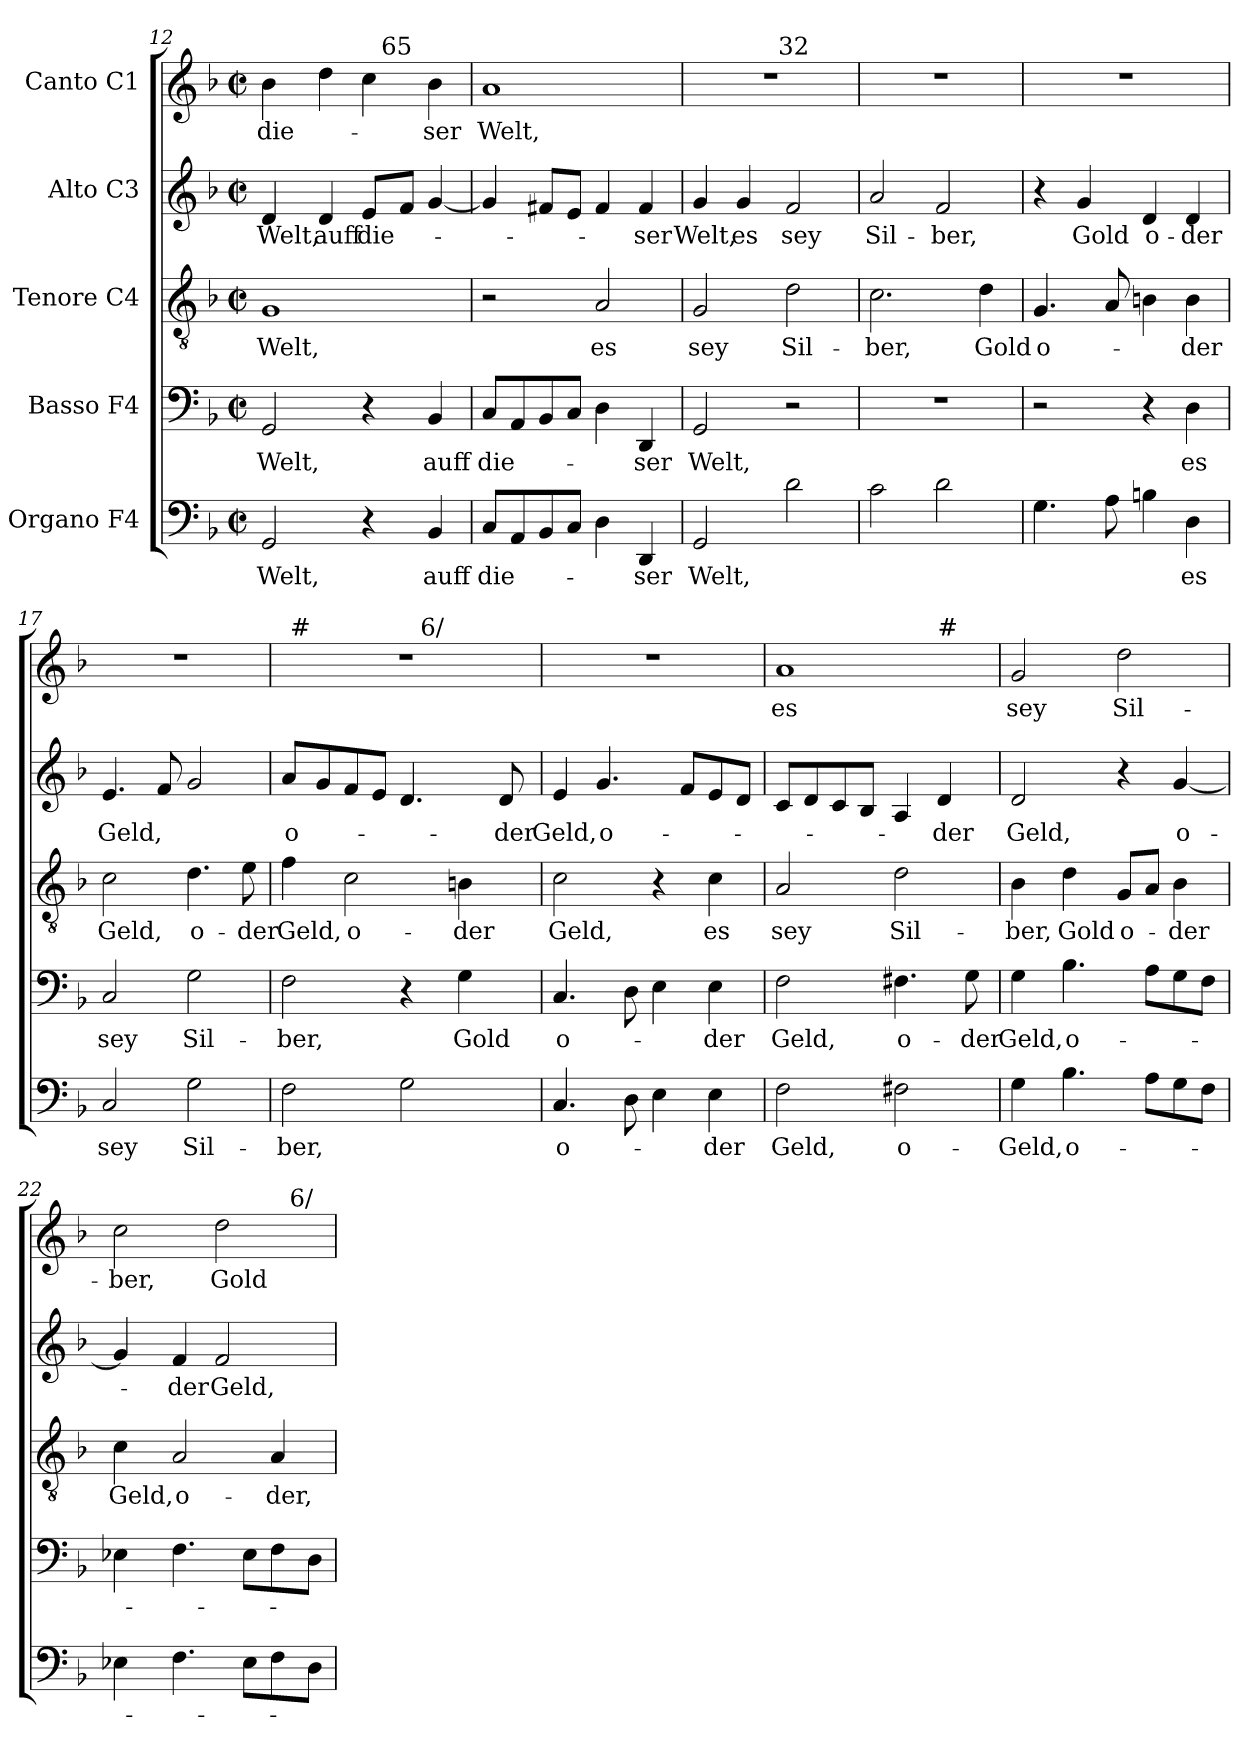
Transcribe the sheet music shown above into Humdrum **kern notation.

**kern	**text	**kern	**text	**kern	**text	**kern	**text	**kern	**text
*part5	*part5	*part4	*part4	*part3	*part3	*part2	*part2	*part1	*part1
*staff5	*staff5	*staff4	*staff4	*staff3	*staff3	*staff2	*staff2	*staff1	*staff1
*I"Organo  F4	*	*I"Basso  F4	*	*I"Tenore  C4	*	*I"Alto  C3	*	*I"Canto  C1	*
*clefF4	*	*clefF4	*	*clefGv2	*	*clefG2	*	*clefG2	*
*k[b-]	*	*k[b-]	*	*k[b-]	*	*k[b-]	*	*k[b-]	*
*F:	*	*F:	*	*F:	*	*F:	*	*F:	*
*M2/2	*	*M2/2	*	*M2/2	*	*M2/2	*	*M2/2	*
*met(c|)	*	*met(c|)	*	*met(c|)	*	*met(c|)	*	*met(c|)	*
=12	=12	=12	=12	=12	=12	=12	=12	=12	=12
!	!LO:LY:a:cj	!	!LO:LY:b:cj	!	!LO:LY:b:cj	!	!LO:LY:b:cj	!	!LO:LY:b:cj
*	*	*	*	*	*	*	*	*^	*
2GG/	Welt,	2GG/	Welt,	1G	Welt,	4d/	Welt,	4b-\	2ryy	die-
!	!	!	!	!	!	!	!LO:LY:b:cj	!	!	!
.	.	.	.	.	.	4d/	auff	4dd\	.	.
!	!	!	!	!	!	!	!LO:LY:b:cj	!	!	!
4r	.	4r	.	.	.	8e/L	die-	4cc\	16ryy	.
!	!	!	!	!	!	!	!	!	!LO:TX:a:t=65	!
.	.	.	.	.	.	.	.	.	4..ryy	.
.	.	.	.	.	.	8f/J	.	.	.	.
!	!LO:LY:a:cj	!	!LO:LY:b:cj	!	!	!	!	!	!	!LO:LY:b:cj
4BB-</	auff	4BB-/	auff	.	.	[>4g/	.	4b-\	.	-ser
!!LO:LB:g=z
=13	=13	=13	=13	=13	=13	=13	=13	=13	=13	=13
!	!	!	!	!	!	!	!	!LO:TX:a:t=1 3	!	!
!	!LO:LY:a:cj	!	!LO:LY:b:cj	!	!	!	!	!	!	!LO:LY:b:cj
*	*	*	*	*	*	*	*	*v	*v	*
8C</L	die-	8C/L	die-	2r	.	4g/]	.	1a>	Welt,
8AA/	.	8AA/	.	.	.	.	.	.	.
8BB-/	.	8BB-/	.	.	.	8f#X/L	.	.	.
8C/J	.	8C/J	.	.	.	8e/J	.	.	.
!	!	!	!	!	!LO:LY:b:cj	!	!	!	!
4D<\	.	4D\	.	2A/	es	4f#/	.	.	.
!	!LO:LY:a:cj	!	!LO:LY:b:cj	!	!	!	!LO:LY:b:cj	!	!
4DD/	-ser	4DD/	-ser	.	.	4f#/	-ser	.	.
=14	=14	=14	=14	=14	=14	=14	=14	=14	=14
!	!LO:LY:a:cj	!	!LO:LY:b:cj	!	!LO:LY:b:cj	!	!LO:LY:b:cj	!	!
*	*	*	*	*	*	*	*	*^	*
2GG/	Welt,	2GG/	Welt,	2G/	sey	4g/	Welt,	1r	4ryy	.
!	!	!	!	!	!	!	!LO:LY:b:cj	!	!	!
.	.	.	.	.	.	4g/	es	.	8...ryy	.
!	!	!	!	!	!	!	!	!	!LO:TX:a:t=32	!
.	.	.	.	.	.	.	.	.	2ryy	.
!	!	!	!	!	!LO:LY:b:cj	!	!LO:LY:b:cj	!	!	!
2d\	.	2r	.	2d\	Sil-	2f/	sey	.	.	.
.	.	.	.	.	.	.	.	.	64ryy	.
=15	=15	=15	=15	=15	=15	=15	=15	=15	=15	=15
!	!	!	!	!	!LO:LY:b:cj	!	!LO:LY:b:cj	!	!	!
*	*	*	*	*	*	*	*	*v	*v	*
2c<\	.	1r	.	2.c\	-ber,	2a/	Sil-	1r	.
!	!	!	!	!	!	!	!LO:LY:b:cj	!	!
2d\	.	.	.	.	.	2f/	-ber,	.	.
!	!	!	!	!	!LO:LY:b:cj	!	!	!	!
.	.	.	.	4d\	Gold	.	.	.	.
=16	=16	=16	=16	=16	=16	=16	=16	=16	=16
!	!	!	!	!	!LO:LY:b:cj	!	!	!	!
4.G\	.	2r	.	4.G/	o-	4r	.	1r	.
!	!	!	!	!	!	!	!LO:LY:b:cj	!	!
.	.	.	.	.	.	4g/	Gold	.	.
8A\	.	.	.	8A/	.	.	.	.	.
!	!	!	!	!	!	!	!LO:LY:b:cj	!	!
4Bn<\	.	4r	.	4Bn\	.	4d/	o-	.	.
!	!LO:LY:a:cj	!	!LO:LY:b:cj	!	!LO:LY:b:cj	!	!LO:LY:b:cj	!	!
4D\	es	4D\	es	4B\	-der	4d/	-der	.	.
=17	=17	=17	=17	=17	=17	=17	=17	=17	=17
!	!LO:LY:a:cj	!	!LO:LY:b:cj	!	!LO:LY:b:cj	!	!LO:LY:b:cj	!	!
2C/	sey	2C/	sey	2c\	Geld,	4.e/	Geld,	1r	.
.	.	.	.	.	.	8f/	.	.	.
!	!LO:LY:a:cj	!	!LO:LY:b:cj	!	!LO:LY:b:cj	!	!	!	!
2G\	Sil-	2G\	Sil-	4.d\	o-	2g/	.	.	.
!	!	!	!	!	!LO:LY:b:cj	!	!	!	!
.	.	.	.	8e\	-der	.	.	.	.
=18	=18	=18	=18	=18	=18	=18	=18	=18	=18
!	!LO:LY:a:cj	!	!LO:LY:b:cj	!	!LO:LY:b:cj	!	!LO:LY:b:cj	!	!
*	*	*	*	*	*	*	*	*^	*
*	*	*	*	*	*	*	*	*	*^	*
2F\	-ber,	2F\	-ber,	4f\	Geld,	8a/L	o-	1r	64ryy	2ryy	.
!	!	!	!	!	!	!	!	!	!LO:TX:a:t=#	!	!
.	.	.	.	.	.	.	.	.	2ryy	.	.
.	.	.	.	.	.	8g/	.	.	.	.	.
!	!	!	!	!	!LO:LY:b:cj	!	!	!	!	!	!
.	.	.	.	2c\	o-	8f/	.	.	.	.	.
.	.	.	.	.	.	8e/J	.	.	.	.	.
2G<\	.	4r	.	.	.	4.d/	.	.	.	32.ryy	.
.	.	.	.	.	.	.	.	.	4ryy	.	.
!	!	!	!	!	!	!	!	!	!	!LO:TX:a:t=6/	!
.	.	.	.	.	.	.	.	.	.	4ryy	.
!	!	!	!LO:LY:b:cj	!	!LO:LY:b:cj	!	!	!	!	!	!
.	.	4G\	Gold	4Bn\	-der	.	.	.	.	.	.
.	.	.	.	.	.	.	.	.	8...ryy	.	.
.	.	.	.	.	.	.	.	.	.	8ryy	.
!	!	!	!	!	!	!	!LO:LY:b:cj	!	!	!	!
.	.	.	.	.	.	8d/	-der	.	.	.	.
.	.	.	.	.	.	.	.	.	.	16ryy	.
.	.	.	.	.	.	.	.	.	.	64ryy	.
=19	=19	=19	=19	=19	=19	=19	=19	=19	=19	=19	=19
!	!LO:LY:a:cj	!	!LO:LY:b:cj	!	!LO:LY:b:cj	!	!LO:LY:b:cj	!	!	!	!
*	*	*	*	*	*	*	*	*v	*v	*v	*
4.C/	o-	4.C/	o-	2c\	Geld,	4e/	Geld,	1r	.
!	!	!	!	!	!	!	!LO:LY:b:cj	!	!
.	.	.	.	.	.	4.g/	o-	.	.
8D\	.	8D\	.	.	.	.	.	.	.
4E<\	.	4E\	.	4r	.	.	.	.	.
.	.	.	.	.	.	8f/L	.	.	.
!	!LO:LY:a:cj	!	!LO:LY:b:cj	!	!LO:LY:b:cj	!	!	!	!
4E\	-der	4E\	-der	4c\	es	8e/	.	.	.
.	.	.	.	.	.	8d/J	.	.	.
!!LO:LB:g=z
=20	=20	=20	=20	=20	=20	=20	=20	=20	=20
!	!LO:LY:a:cj	!	!LO:LY:b:cj	!	!LO:LY:b:cj	!	!	!	!LO:LY:b:cj
*	*	*	*	*	*	*^	*	*^	*
2F\	Geld,	2F\	Geld,	2A/	sey	8c/L	4ryy	.	1a>	2.ryy	es
.	.	.	.	.	.	8d/	.	.	.	.	.
.	.	.	.	.	.	8c/	8...ryy	.	.	.	.
.	.	.	.	.	.	8B-/J	.	.	.	.	.
.	.	.	.	.	.	.	2ryy	.	.	.	.
!	!LO:LY:a:cj	!	!LO:LY:b:cj	!	!LO:LY:b:cj	!	!	!	!	!	!
2F#X<\	o-	4.F#X\	o-	2d\	Sil-	4A/	.	.	.	.	.
!	!	!	!	!	!	!	!	!	!	!LO:TX:a:t=#	!
!	!	!	!	!	!	!	!	!LO:LY:b:cj	!	!	!
.	.	.	.	.	.	4d/	.	-der	.	4ryy	.
!	!	!	!LO:LY:b:cj	!	!	!	!	!	!	!	!
.	.	8G\	-der	.	.	.	.	.	.	.	.
.	.	.	.	.	.	.	64ryy	.	.	.	.
=21	=21	=21	=21	=21	=21	=21	=21	=21	=21	=21	=21
!	!LO:LY:a:cj	!	!LO:LY:b:cj	!	!LO:LY:b:cj	!	!	!LO:LY:b:cj	!	!	!LO:LY:b:cj
*	*	*	*	*	*	*v	*v	*	*	*	*
*	*	*	*	*	*	*	*	*v	*v	*
4G\	-Geld,	4G\	Geld,	4B-\	-ber,	2d/	Geld,	2g/	sey
!	!LO:LY:a:cj	!	!LO:LY:b:cj	!	!LO:LY:b:cj	!	!	!	!
4.B-<\	o-	4.B-\	o-	4d\	Gold	.	.	.	.
!	!	!	!	!	!LO:LY:b:cj	!	!	!	!LO:LY:b:cj
.	.	.	.	8G/L	o-	4r	.	2dd\	Sil-
8A\L	.	8A\L	.	8A/J	.	.	.	.	.
!	!	!	!	!	!LO:LY:b:cj	!	!LO:LY:b:cj	!	!
8G\	.	8G\	.	4B-\	-der	[<4g/	o-	.	.
8F\J	.	8F\J	.	.	.	.	.	.	.
=22	=22	=22	=22	=22	=22	=22	=22	=22	=22
!	!	!	!	!	!LO:LY:b:cj	!	!	!	!LO:LY:b:cj
*	*	*	*	*	*	*	*	*^	*
4E-X<\	.	4E-X\	.	4c\	Geld,	4g/]	.	2cc\	2ryy	-ber,
!	!	!	!	!	!LO:LY:b:cj	!	!LO:LY:b:cj	!	!	!
4.F\	.	4.F\	.	2A/	o-	4f/	-der	.	.	.
!	!	!	!	!	!	!	!LO:LY:b:cj	!	!	!LO:LY:b:cj
.	.	.	.	.	.	2f/	Geld,	2dd\	4ryy	Gold
8E-\L	.	8E-\L	.	.	.	.	.	.	.	.
!	!	!	!	!	!LO:LY:b:cj	!	!	!	!	!
8F\	.	8F\	.	4A/	-der,	.	.	.	16ryy	.
!	!	!	!	!	!	!	!	!	!LO:TX:a:t=6/	!
.	.	.	.	.	.	.	.	.	8.ryy	.
8D\J	.	8D\J	.	.	.	.	.	.	.	.
*	*	*	*	*	*	*	*	*v	*v	*
=	=	=	=	=	=	=	=	=	=
*-	*-	*-	*-	*-	*-	*-	*-	*-	*-
